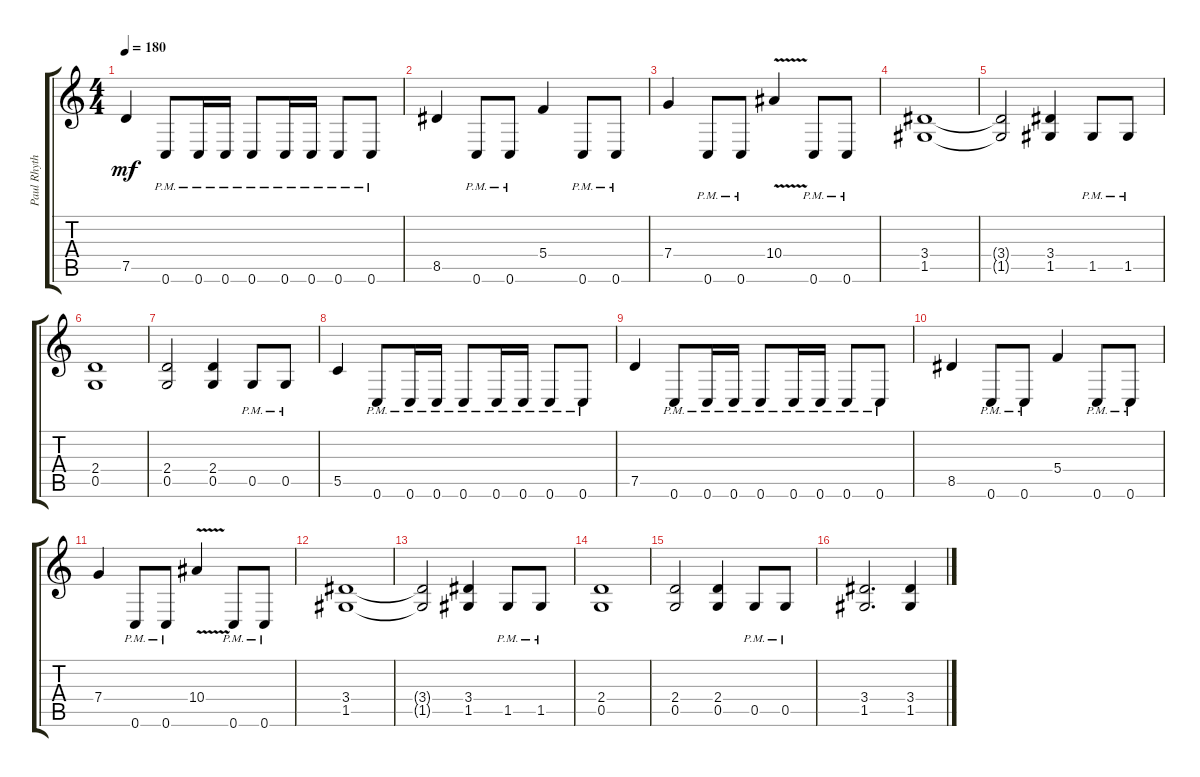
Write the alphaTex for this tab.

\track ("Paul Rhythm" "Paul Rhyth") {instrument distortionguitar}
\staff {score tabs}
\tuning (D4 A3 F3 C3 G2 C2) {hide}
\ts (4 4)
\tempo 180
\clef g2
\ks c
7.5.4{dy mf} 0.6{pm}.8 0.6{pm}.16 0.6{pm}.16 0.6{pm}.8 0.6{pm}.16 0.6{pm}.16 0.6{pm}.8 0.6{pm}.8 |
8.5.4 0.6{pm}.8 0.6{pm}.8 5.4.4 0.6{pm}.8 0.6{pm}.8 |
7.4.4 0.6{pm}.8 0.6{pm}.8 10.4{v}.4 0.6{pm}.8 0.6{pm}.8 |
(3.4 1.5).1 |
(3.4{t} 1.5{t}).2 (3.4 1.5).4 1.5{pm}.8 1.5{pm}.8 |
(2.4 0.5).1 |
(2.4 0.5).2 (2.4 0.5).4 0.5{pm}.8 0.5{pm}.8 |
5.5.4 0.6{pm}.8 0.6{pm}.16 0.6{pm}.16 0.6{pm}.8 0.6{pm}.16 0.6{pm}.16 0.6{pm}.8 0.6{pm}.8 |
7.5.4 0.6{pm}.8 0.6{pm}.16 0.6{pm}.16 0.6{pm}.8 0.6{pm}.16 0.6{pm}.16 0.6{pm}.8 0.6{pm}.8 |
8.5.4 0.6{pm}.8 0.6{pm}.8 5.4.4 0.6{pm}.8 0.6{pm}.8 |
7.4.4 0.6{pm}.8 0.6{pm}.8 10.4{v}.4 0.6{pm}.8 0.6{pm}.8 |
(3.4 1.5).1 |
(3.4{t} 1.5{t}).2 (3.4 1.5).4 1.5{pm}.8 1.5{pm}.8 |
(2.4 0.5).1 |
(2.4 0.5).2 (2.4 0.5).4 0.5{pm}.8 0.5{pm}.8 |
\section ("" "")
(3.4 1.5).2{d} (3.4 1.5).4
